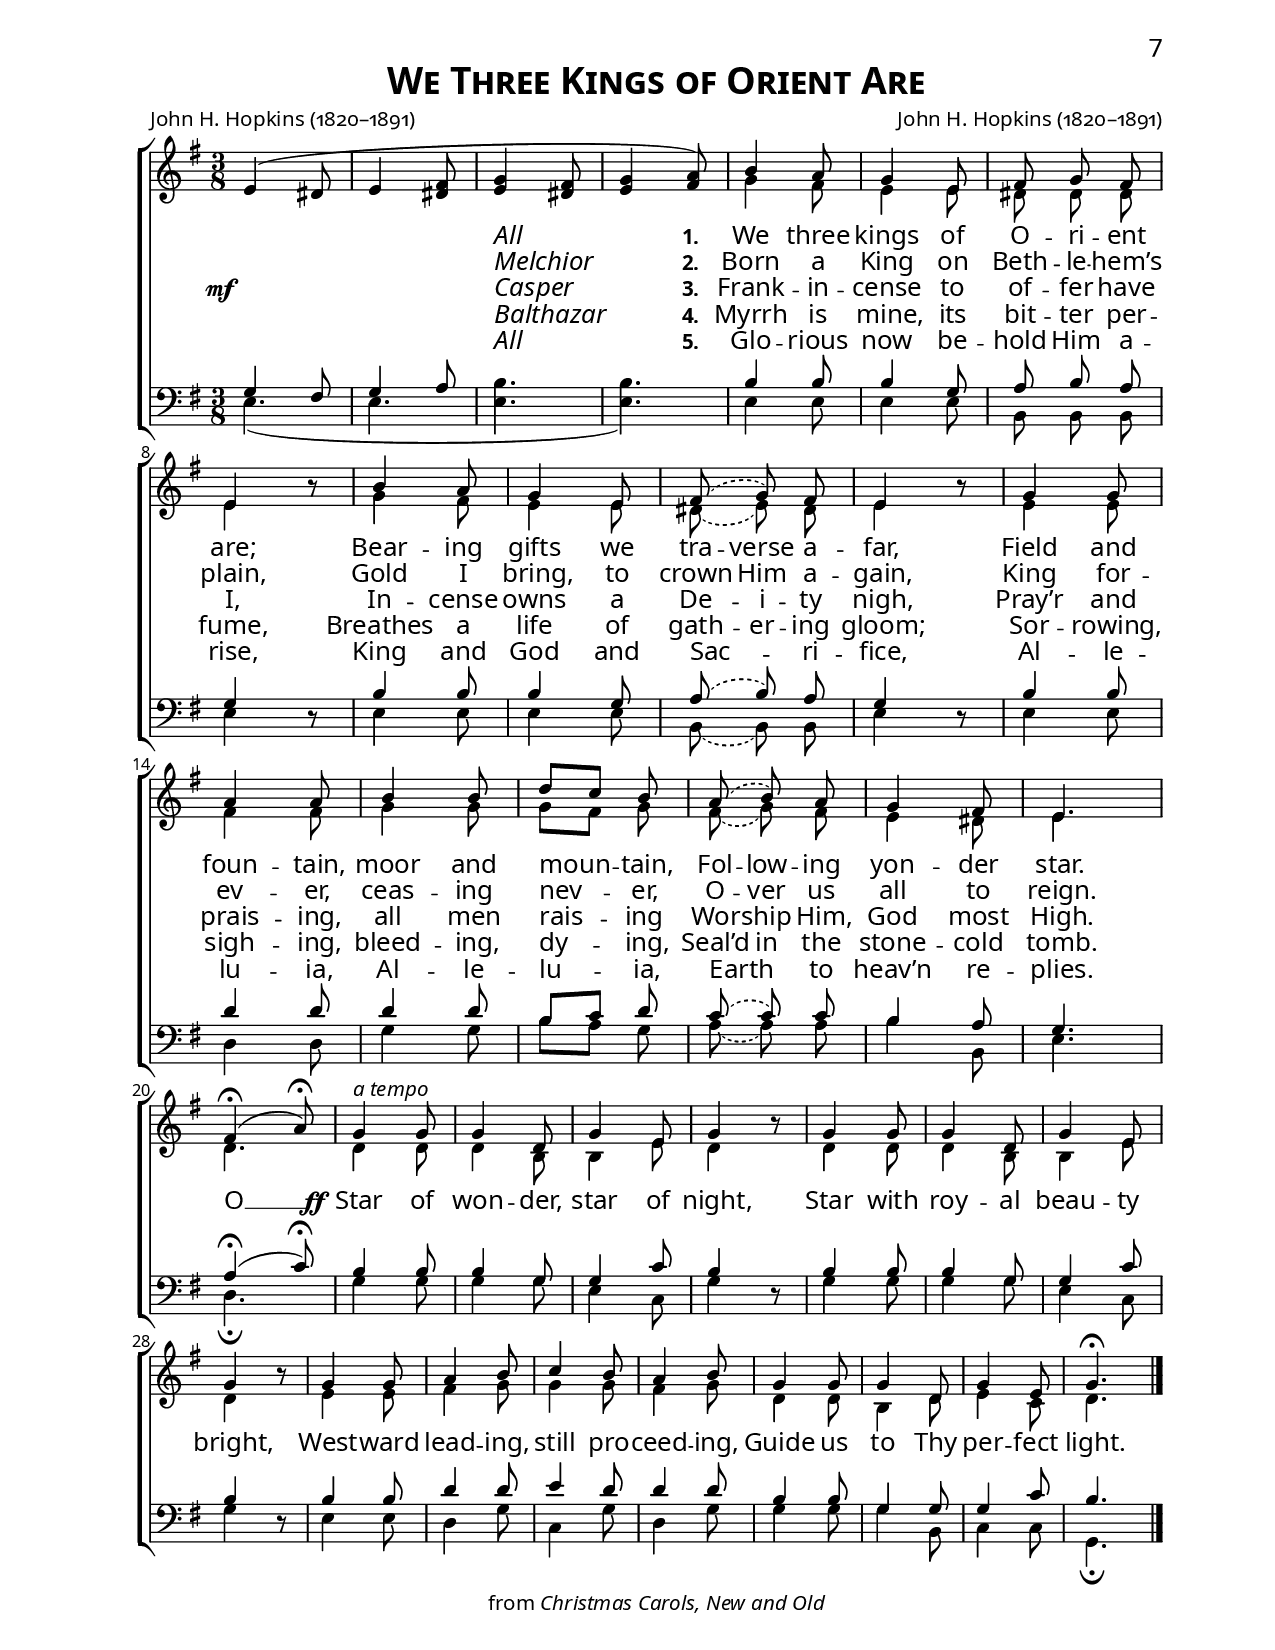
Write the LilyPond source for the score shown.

\version "2.14.2"
\include "util.ly"
#(set-global-staff-size 18) \paper{ #(define fonts (make-pango-font-tree "Garamond Premier Pro" "Garamond Premier Pro" "Garamond Premier Pro" (/ 18 20))) }
\header {
  title = \markup{\override #'(font-name . "Garamond Premier Pro Semibold"){ \abs-fontsize #18 \smallCapsOldStyle"We Three Kings of Orient Are"}}
  composer = \markup\oldStyleNum"John H. Hopkins (1820–1891)"
  poet = \markup\oldStyleNum"John H. Hopkins (1820–1891)"
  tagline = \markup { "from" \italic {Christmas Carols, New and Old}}
}
\paper {
  paper-height = 11\in
  paper-width = 8.5\in
  indent = 0\in
  system-system-spacing =
    #'((basic-distance . 0)
       (minimum-distance . 0)
       (padding . -15)
       (stretchability . 100))
  ragged-last-bottom = ##f
  ragged-bottom = ##f
  two-sided = ##t
  inner-margin = 1\in
  outer-margin = 0.75\in
  top-margin = 0.26\in
  bottom-margin = 0.25\in
  first-page-number = #7
  print-first-page-number = ##t
  headerLine = ""
  oddHeaderMarkup = \markup\fill-line{
     \override #'(font-name . "Garamond Premier Pro")\abs-fontsize #12.5
     \combine 
        \fill-line{"" \on-the-fly #print-page-number-check-first
        \oldStylePageNum""
        }
        \fill-line{\headerLine}
  }
  evenHeaderMarkup = \markup {
     \override #'(font-name . "Garamond Premier Pro")\abs-fontsize #12.5
     \combine
        \on-the-fly #print-page-number-check-first
        \oldStylePageNum""
        \fill-line{\headerLine}
  }
}
global = {
  \key g \major
  \time 3/8
  \autoBeamOff
  \override DynamicLineSpanner #'staff-padding = #0.0
  \override DynamicLineSpanner #'Y-extent = #'(0.1 . -0.1)
}

sopMusic = \relative c' {
  e4( dis8 e4 <fis dis>8 |
  <g e>4 <fis dis>8 <g e>4 <a fis>8) |
  b4 a8 g4 e8 |
  fis8\noBeam g fis |
  
  e4 b'8\rest |
  b4 a8 g4 e8 |
  \slurDashed fis8\noBeam( g) fis |
  e4 b'8\rest |
  g4 g8 |
  
  a4 a8 |
  b4 b8 |
  \slurSolid d[ c] b |
  \slurDashed a8\noBeam( b\noBeam) a |
  g4 fis8 |
  e4. | \break
  
  \slurSolid << {fis4\fermata( a8\fermata)} {s8 s32 s16. s8}>> |
  g4^\markup\italic"a tempo" g8 | g4 d8 g4 e8 | g4 b8\rest |
  g4 g8 | g4 d8 g4 e8 | g4 b8\rest |
  g4 g8 a4 b8 | c4 b8 a4 b8 |
  g4 g8 g4 d8 g4 e8 g4.\fermata \bar "|."
}
sopWords = \lyricmode {
  
}

altoMusic = \relative c'' {
  s4.*4 |
  g4 fis8 e4 e8 dis8\noBeam dis\noBeam dis |
  
  \slurDashed e4 s8 | g4 fis8 e4 e8 | dis8\noBeam( e\noBeam) dis |
  e4 s8 | e4 e8 |
  
  fis4 fis8 | g4 g8 |
  \slurSolid g[ fis] g |
  \slurDashed fis8\noBeam( g\noBeam) fis |
  e4 dis8 |
  e4. |
  
  d4. | d4 d8 d4 b8 b4 e8 d4 s8 |
  d4 d8 d4 b8 b4 e8 d4 s8 |
  
  e4 e8 fis4 g8 g4 g8 fis4 g8 d4 d8 b4 d8 |
  e4 c8 | d4. \bar "|."
}
altoWords = {
  \dropLyricsIX
  \lyricmode {
    %\set vocalName = #"All"
    %\set stanza = #"1. "
    \set ignoreMelismata = ##t
    _ _ _ _ 
    \markup\italic {All} _ _ _
    \set stanza = #"1. "
    We three kings of O -- ri -- ent are;
    Bear -- ing gifts we tra -- verse a -- far,
    Field and foun -- tain, moor and moun -- _ tain,
    Fol -- low -- ing yon -- der star.
    
    O __ _ 
  }
  \set stanza = \markup\dynamic"        ff"
  \lyricmode {
    Star of won -- der, star of night,
    Star with roy -- al beau -- ty bright,
    West -- ward lead -- ing, still pro -- ceed -- ing,
    Guide us to Thy per -- fect light.
  }
}
altoWordsII = \lyricmode {
  \dropLyricsIX
  %\set vocalName = #"Melchior"
  %\set stanza = #"2. "
  \set ignoreMelismata = ##t
  _ _ _ _ 
  \markup\italic {Melchior} _ _ _
  \set stanza = #"2. "
  Born a King on Beth -- le -- hem’s plain,
  Gold I bring, to crown Him a -- gain,
  King for -- ev -- er, ceas -- ing nev -- _ er,
  O -- ver us all to reign.
}
altoWordsIII = {
  \dropLyricsIX
  \set stanza = \markup\dynamic"mf"
  \lyricmode {
    %\set vocalName = #"Casper"
    %\set stanza = #"3. "
    \set ignoreMelismata = ##t
    _ _ _ _ 
    \markup\italic {Casper} _ _ _
    \set stanza = #"3. "
    Frank -- in -- cense to of -- fer have I,
    In -- cense owns a De -- i -- ty nigh,
    Pray’r and prais -- ing, all men rais -- _ ing
    Wor -- ship Him, God most High.
  }
}
altoWordsIV = \lyricmode {
  \dropLyricsIX
  %\set vocalName = #"Balthazar"
  %\set stanza = #"4. "
  \set ignoreMelismata = ##t
  _ _ _ _ 
  \markup\italic {Balthazar} _ _ _
  \set stanza = #"4. "
  Myrrh is mine, its bit -- ter per -- fume,
  Breathes a life of gath -- er -- ing gloom;
  Sor -- rowing, sigh -- ing, bleed -- ing, dy -- _ ing,
  Seal’d in the stone -- cold tomb.
}
altoWordsV = \lyricmode {
  \dropLyricsIX
  %\set vocalName = #"All"
  %\set stanza = #"1. "
  \set ignoreMelismata = ##t
  _ _ _ _ 
  \markup\italic {All} _ _ _
  \set stanza = #"5. "
  Glo -- rious now be -- hold Him a -- rise,
  King and God and Sac -- _ ri -- fice,
  Al -- le -- lu -- ia, Al -- le -- lu -- _ ia,
  Earth _ to heav’n re -- plies.
}

tenorMusic = \relative c' {
  g4 fis8 | g4 a8 | s4. | s4. |
  b4 b8 | b4 g8 | a8\noBeam b\noBeam a |
  
  \slurDashed g4 s8 | b4 b8 | b4 g8 | a8\noBeam( b\noBeam) a |
  g4 s8 | b4 b8 |
  
  d4 d8 | d4 d8 | \slurSolid b8[ c] d |
  \slurDashed c8\noBeam( c) c |
  b4 a8 | g4. |
  
  \slurSolid
  << a4\fermata( {s8 s32 s16.}>> c8\fermata) |
  b4 b8 b4 g8 g4 c8 b4 s8 |
  b4 b8 b4 g8 g4 c8 b4 s8 |
  
  b4 b8 d4 d8 e4 d8 | d4 d8 b4 b8 g4 g8 g4 c8 b4. \bar "|."
}
tenorWords = \lyricmode {

}

bassMusic = \relative c {
  e4.( e4. <e b'>4. <e b'>4.) |
  e4 e8 e4 e8 | b\noBeam b\noBeam b |
  
  \slurDashed e4 d8\rest | e4 e8 e4 e8 | b\noBeam( b\noBeam) b |
  e4 d8\rest | e4 e8 |
  
  d4 d8 | g4 g8 |
  \slurSolid b8[ a] g |
  \slurDashed a\noBeam( a) a |
  b4 b,8 | e4. |
  
  d4.\fermata | g4 g8 g4 g8 e4 c8 g'4 d8\rest |
  g4 g8 g4 g8 e4 c8 g'4 d8\rest |
  
  e4 e8 d4 g8 | c,4 g'8 | d4 g8 | g4 g8 | g4 b,8 |
  c4 c8 g4.\fermata \bar "|."
}
bassWords = \lyricmode {

}

\score {
  <<
   \new ChoirStaff <<
%    \new Lyrics = sopranos \with { \override VerticalAxisGroup #'nonstaff-relatedstaff-spacing = #'((basic-distance . 1)) }
    \new Staff = women <<
      \new Voice = "sopranos" { \voiceOne << \global \sopMusic >> }
      \new Voice = "altos" { \voiceTwo << \global \altoMusic >> }
    >>
    \new Lyrics \with { alignAboveContext = #"women" \override VerticalAxisGroup #'nonstaff-relatedstaff-spacing = #'((basic-distance . 1))} \lyricsto "sopranos" \sopWords
    \new Lyrics = "altosV"  \with { alignBelowContext = #"women" \override VerticalAxisGroup #'nonstaff-relatedstaff-spacing = #'((basic-distance . 1))} \lyricsto "sopranos" \altoWordsV
    \new Lyrics = "altosIV"  \with { alignBelowContext = #"women" \override VerticalAxisGroup #'nonstaff-relatedstaff-spacing = #'((basic-distance . 1))} \lyricsto "sopranos" \altoWordsIV
    \new Lyrics = "altosIII"  \with { alignBelowContext = #"women" \override VerticalAxisGroup #'nonstaff-relatedstaff-spacing = #'((basic-distance . 1))} \lyricsto "sopranos" \altoWordsIII
    \new Lyrics = "altosII"  \with { alignBelowContext = #"women" \override VerticalAxisGroup #'nonstaff-relatedstaff-spacing = #'((basic-distance . 1))} \lyricsto "sopranos" \altoWordsII
    \new Lyrics = "altos"  \with { alignBelowContext = #"women" \override VerticalAxisGroup #'nonstaff-relatedstaff-spacing = #'((padding . -0.5))} \lyricsto "sopranos" \altoWords
   \new Staff = men <<
      \clef bass
      \new Voice = "tenors" { \voiceOne << \global \tenorMusic >> }
      \new Voice = "basses" { \voiceTwo << \global \bassMusic >> }
    >>
    \new Lyrics \with { alignAboveContext = #"men" \override VerticalAxisGroup #'nonstaff-relatedstaff-spacing = #'((basic-distance . 1)) } \lyricsto "tenors" \tenorWords
    \new Lyrics \with { alignBelowContext = #"men" \override VerticalAxisGroup #'nonstaff-relatedstaff-spacing = #'((basic-distance . 1)) } \lyricsto "basses" \bassWords
  >>
%    \new PianoStaff << \new Staff { \new Voice { \pianoRH } } \new Staff { \clef "bass" \pianoLH } >>
  >>
  \layout {
  \context {
    \Lyrics
    \override LyricText #'font-size = #2
  }
    \context {
      \Score
      %\override SpacingSpanner #'base-shortest-duration = #(ly:make-moment 1 8)
      %\override SpacingSpanner #'common-shortest-duration = #(ly:make-moment 1 4)
    }
    \context {
      % Remove all empty staves
      % \Staff \RemoveEmptyStaves \override VerticalAxisGroup #'remove-first = ##t
    }
    \context {
      \Lyrics
      \override LyricText #'X-offset = #center-on-word
    }
  }
}

